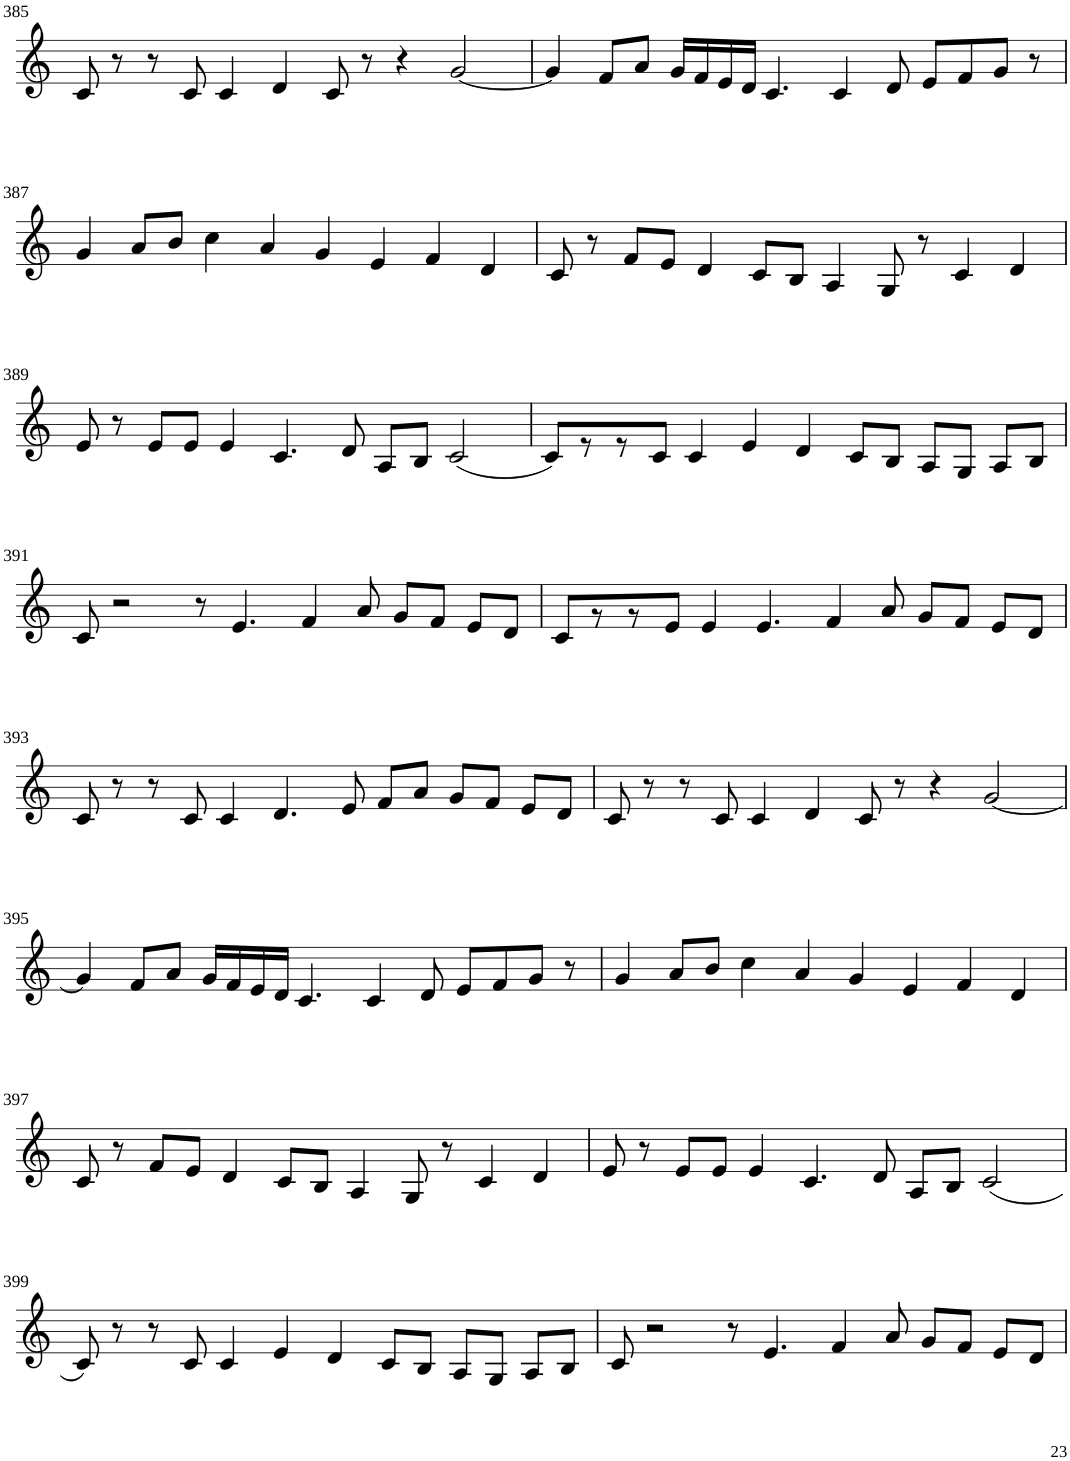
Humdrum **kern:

**kern
*part1
*staff1
*I"Violin
!!LO:PB:g=z
*clefG2
*k[]
*M8/4
=385
8c/
8r
8r
8c/
4c/
4d/
8c/
8r
4r
[2g/
=386
4g/]
8f/L
8a/J
16g/LL
16f/
16e/
16d/JJ
4.c/
4c/
8d/
8e/L
8f/
8g/J
8r
!!LO:LB:g=z
=387
4g/
8a/L
8b/J
4cc\
4a/
4g/
4e/
4f/
4d/
=388
8c/
8r
8f/L
8e/J
4d/
8c/L
8B/J
4A/
8G/
8r
4c/
4d/
!!LO:LB:g=z
=389
8e/
8r
8e/L
8e/J
4e/
4.c/
8d/
8A/L
8B/J
(2c/
=390
8c/L)
8r
8r
8c/J
4c/
4e/
4d/
8c/L
8B/J
8A/L
8G/J
8A/L
8B/J
!!LO:LB:g=z
=391
8c/
2r
8r
4.e/
4f/
8a/
8g/L
8f/J
8e/L
8d/J
=392
8c/L
8r
8r
8e/J
4e/
4.e/
4f/
8a/
8g/L
8f/J
8e/L
8d/J
!!LO:LB:g=z
=393
8c/
8r
8r
8c/
4c/
4.d/
8e/
8f/L
8a/J
8g/L
8f/J
8e/L
8d/J
=394
8c/
8r
8r
8c/
4c/
4d/
8c/
8r
4r
[2g/
!!LO:LB:g=z
=395
4g/]
8f/L
8a/J
16g/LL
16f/
16e/
16d/JJ
4.c/
4c/
8d/
8e/L
8f/
8g/J
8r
=396
4g/
8a/L
8b/J
4cc\
4a/
4g/
4e/
4f/
4d/
!!LO:LB:g=z
=397
8c/
8r
8f/L
8e/J
4d/
8c/L
8B/J
4A/
8G/
8r
4c/
4d/
=398
8e/
8r
8e/L
8e/J
4e/
4.c/
8d/
8A/L
8B/J
(2c/
!!LO:LB:g=z
=399
8c/)
8r
8r
8c/
4c/
4e/
4d/
8c/L
8B/J
8A/L
8G/J
8A/L
8B/J
=400
8c/
2r
8r
4.e/
4f/
8a/
8g/L
8f/J
8e/L
8d/J
=
*-
